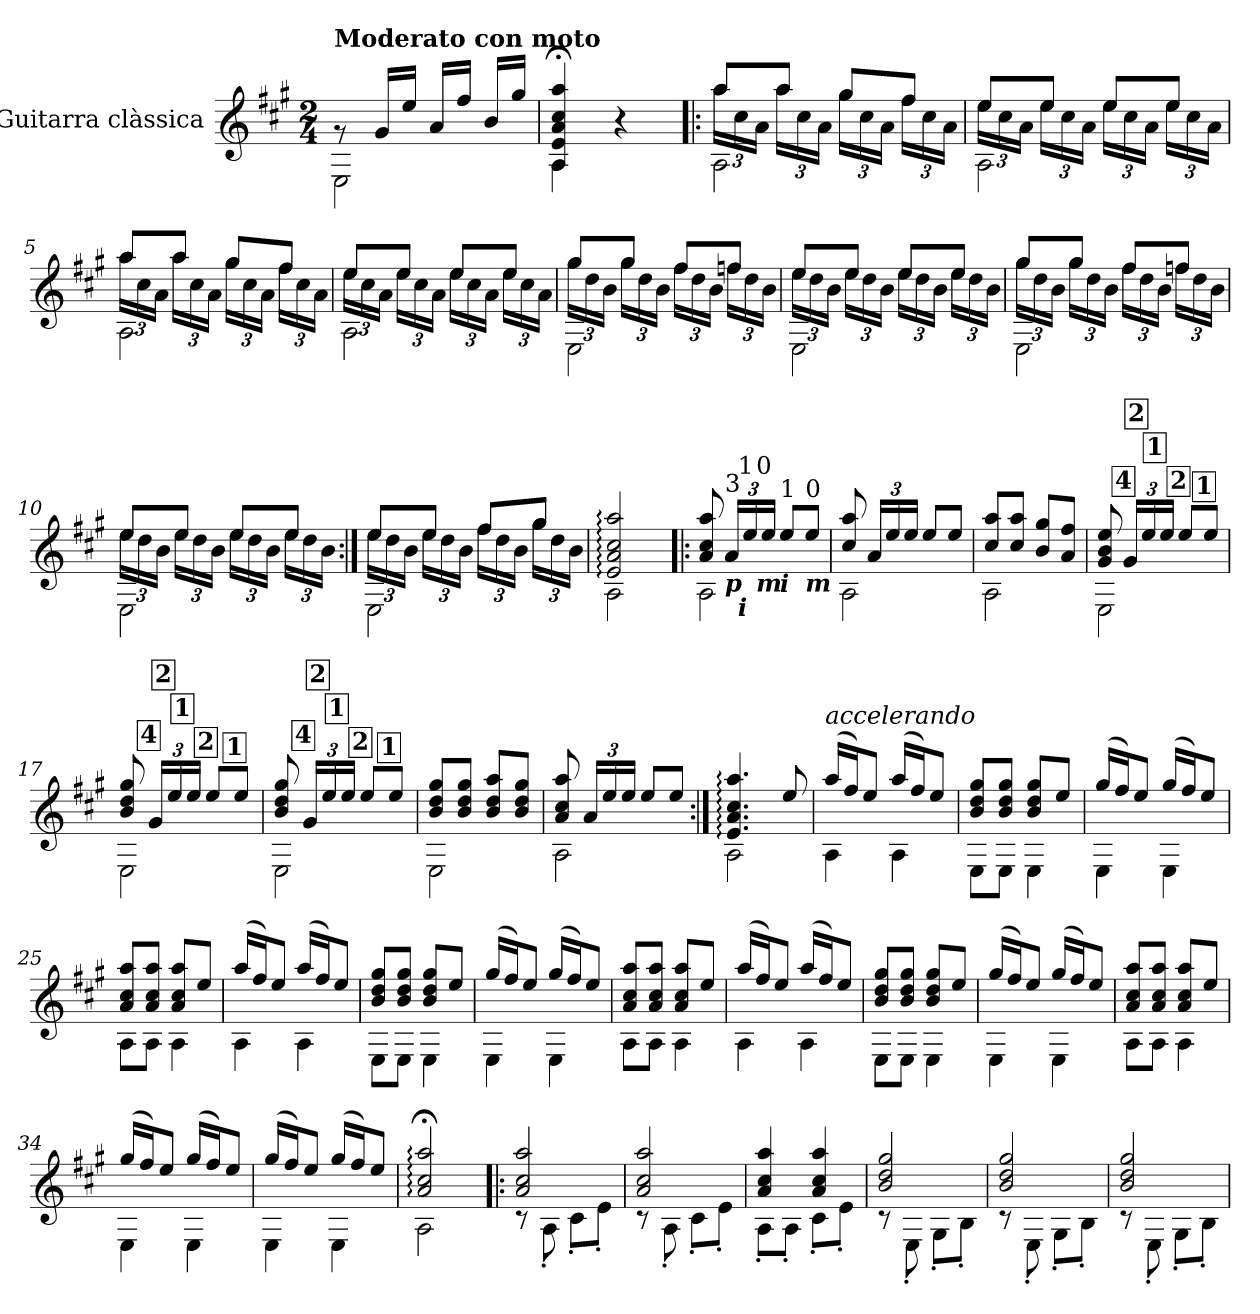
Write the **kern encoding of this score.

**kern
*part1
*staff1
*I"Guitarra clàssica
*clefG2
*ITrd7c12
*k[f#c#g#]
*A:
*M2/4
*MM60
=1
*^
!LO:TX:a:B:t=Moderato con moto	!
8rg	2EE\
16G#/LL	.
16e/JJ	.
16A/LL	.
16f#/JJ	.
16B/LL	.
16g#/JJ	.
=2	=2
4AA/;< 4E/;< 4A/;< 4c#/;< 4a/;<	4AA\
4r	4rcyy
=3!|:	=3!|:
*	*Xbrackettup
*	*^
8a/L	24a\LL	2AA\
.	24c#\	.
.	24A\JJ	.
8a/J	24a\LL	.
.	24c#\	.
.	24A\JJ	.
8g#/L	24g#\LL	.
.	24c#\	.
.	24A\JJ	.
8f#/J	24f#\LL	.
.	24c#\	.
.	24A\JJ	.
=4	=4	=4
8e/L	24e\LL	2AA\
.	24c#\	.
.	24A\JJ	.
8e/J	24e\LL	.
.	24c#\	.
.	24A\JJ	.
8e/L	24e\LL	.
.	24c#\	.
.	24A\JJ	.
8e/J	24e\LL	.
.	24c#\	.
.	24A\JJ	.
!!LO:LB:g=z	!!	!!
=5	=5	=5
8a/L	24a\LL	2AA\
.	24c#\	.
.	24A\JJ	.
8a/J	24a\LL	.
.	24c#\	.
.	24A\JJ	.
8g#/L	24g#\LL	.
.	24c#\	.
.	24A\JJ	.
8f#/J	24f#\LL	.
.	24c#\	.
.	24A\JJ	.
=6	=6	=6
8e/L	24e\LL	2AA\
.	24c#\	.
.	24A\JJ	.
8e/J	24e\LL	.
.	24c#\	.
.	24A\JJ	.
8e/L	24e\LL	.
.	24c#\	.
.	24A\JJ	.
8e/J	24e\LL	.
.	24c#\	.
.	24A\JJ	.
=7	=7	=7
8g#/L	24g#\LL	2EE\
.	24d\	.
.	24B\JJ	.
8g#/J	24g#\LL	.
.	24d\	.
.	24B\JJ	.
8f#/L	24f#\LL	.
.	24d\	.
.	24B\JJ	.
8fn/J	24f\LL	.
.	24d\	.
.	24B\JJ	.
!!LO:LB:g=z	!!	!!
=8	=8	=8
8e/L	24e\LL	2EE\
.	24d\	.
.	24B\JJ	.
8e/J	24e\LL	.
.	24d\	.
.	24B\JJ	.
8e/L	24e\LL	.
.	24d\	.
.	24B\JJ	.
8e/J	24e\LL	.
.	24d\	.
.	24B\JJ	.
=9	=9	=9
8g#/L	24g#\LL	2EE\
.	24d\	.
.	24B\JJ	.
8g#/J	24g#\LL	.
.	24d\	.
.	24B\JJ	.
8f#/L	24f#\LL	.
.	24d\	.
.	24B\JJ	.
8fn/J	24f\LL	.
.	24d\	.
.	24B\JJ	.
=10	=10	=10
8e/L	24e\LL	2EE\
.	24d\	.
.	24B\JJ	.
8e/J	24e\LL	.
.	24d\	.
.	24B\JJ	.
8e/L	24e\LL	.
.	24d\	.
.	24B\JJ	.
8e/J	24e\LL	.
.	24d\	.
.	24B\JJ	.
!!LO:LB:g=z	!!	!!
=11:|!	=11:|!	=11:|!
8e/L	24e\LL	2EE\
.	24d\	.
.	24B\JJ	.
8e/J	24e\LL	.
.	24d\	.
.	24B\JJ	.
8f#/L	24f#\LL	.
.	24d\	.
.	24B\JJ	.
8g#/J	24g#\LL	.
.	24d\	.
.	24B\JJ	.
*	*v	*v
=12	=12
2E/: 2A/: 2c#/: 2a/:	2AA\
=13!|:	=13!|:
!!LO:REH:place=s1:a:fs=8:t=1:qo=1.5	!!
!!LO:REH:place=s1:a:fs=8:t=2:qo=1	!!
!!LO:REH:place=s1:a:fs=8:t=1:qo=0.8333333333333334	!!
!!LO:REH:place=s1:a:fs=8:t=2:qo=0.6666666666666666	!!
!!LO:REH:place=s1:a:fs=8:t=4:qo=0.5	!!
*MM72	*
8A/ 8c#/ 8a/	2AA\
!LO:TX:a:t=3	!
!LO:TX:b:Bi:t=p	!
24A/LL	.
!LO:TX:a:t=1	!
!LO:TX:b:Bi:t=i	!
24e/	.
!LO:TX:a:t=0	!
!LO:TX:b:Bi:t=m	!
24e/JJ	.
!LO:TX:a:t=1	!
!LO:TX:b:Bi:t=i	!
8e/L	.
!LO:TX:a:t=0	!
!LO:TX:b:Bi:t=m	!
8e/J	.
=14	=14
8c#/ 8a/	2AA\
24A/LL	.
24e/	.
24e/JJ	.
8e/L	.
8e/J	.
=15	=15
8c#/ 8a/L	2AA\
8c#/ 8a/J	.
8B/ 8g#/L	.
8A/ 8f#/J	.
!!LO:REH:place=s1:a:fs=8:t=1:qo=1.5	!!
!!LO:REH:place=s1:a:fs=8:t=2:qo=1	!!
!!LO:REH:place=s1:a:fs=8:t=1:qo=0.8333333333333334	!!
!!LO:REH:place=s1:a:fs=8:t=2:qo=0.6666666666666666	!!
!!LO:REH:place=s1:a:fs=8:t=4:qo=0.5	!!
=16	=16
8G#/ 8B/ 8e/	2EE\
24G#/LL	.
24e/	.
24e/JJ	.
8e/L	.
8e/J	.
!!LO:LB:g=z	!!
!!LO:REH:place=s1:a:fs=8:t=1:qo=1.5	!!
!!LO:REH:place=s1:a:fs=8:t=2:qo=1	!!
!!LO:REH:place=s1:a:fs=8:t=1:qo=0.8333333333333334	!!
!!LO:REH:place=s1:a:fs=8:t=2:qo=0.6666666666666666	!!
!!LO:REH:place=s1:a:fs=8:t=4:qo=0.5	!!
=17	=17
8B/ 8d/ 8g#/	2EE\
24G#/LL	.
24e/	.
24e/JJ	.
8e/L	.
8e/J	.
!!LO:REH:place=s1:a:fs=8:t=1:qo=1.5	!!
!!LO:REH:place=s1:a:fs=8:t=2:qo=1	!!
!!LO:REH:place=s1:a:fs=8:t=1:qo=0.8333333333333334	!!
!!LO:REH:place=s1:a:fs=8:t=2:qo=0.6666666666666666	!!
!!LO:REH:place=s1:a:fs=8:t=4:qo=0.5	!!
=18	=18
8B/ 8d/ 8g#/	2EE\
24G#/LL	.
24e/	.
24e/JJ	.
8e/L	.
8e/J	.
=19	=19
8B/ 8d/ 8g#/L	2EE\
8B/ 8d/ 8g#/J	.
8B/ 8d/ 8a/L	.
8B/ 8d/ 8g#/J	.
=20	=20
8A/ 8c#/ 8a/	2AA\
24A/LL	.
24e/	.
24e/JJ	.
8e/L	.
8e/J	.
=21:|!	=21:|!
*MM55	*
4.E/: 4.A/: 4.c#/: 4.a/:	2AA\
8e/	.
=22	=22
!LO:TX:a:i:t=accelerando	!
(16a/LL	4AA\
16f#/J)	.
8e/J	.
(16a/LL	4AA\
16f#/J)	.
8e/J	.
!!LO:PB:g=z	!!
=23	=23
*MM60	*
8B/ 8d/ 8g#/L	8EE\L
8B/ 8d/ 8g#/J	8EE\J
8B/ 8d/ 8g#/L	4EE\
8e/J	.
=24	=24
*MM70	*
(16g#/LL	4EE\
16f#/J)	.
8e/J	.
(16g#/LL	4EE\
16f#/J)	.
8e/J	.
=25	=25
*MM80	*
8A/ 8c#/ 8a/L	8AA\L
8A/ 8c#/ 8a/J	8AA\J
8A/ 8c#/ 8a/L	4AA\
8e/J	.
=26	=26
*MM90	*
(16a/LL	4AA\
16f#/J)	.
8e/J	.
(16a/LL	4AA\
16f#/J)	.
8e/J	.
=27	=27
*MM95	*
8B/ 8d/ 8g#/L	8EE\L
8B/ 8d/ 8g#/J	8EE\J
8B/ 8d/ 8g#/L	4EE\
8e/J	.
=28	=28
*MM100	*
(16g#/LL	4EE\
16f#/J)	.
8e/J	.
(16g#/LL	4EE\
16f#/J)	.
8e/J	.
=29	=29
*MM105	*
8A/ 8c#/ 8a/L	8AA\L
8A/ 8c#/ 8a/J	8AA\J
8A/ 8c#/ 8a/L	4AA\
8e/J	.
!!LO:LB:g=z	!!
=30	=30
*MM110	*
(16a/LL	4AA\
16f#/J)	.
8e/J	.
(16a/LL	4AA\
16f#/J)	.
8e/J	.
=31	=31
*MM115	*
8B/ 8d/ 8g#/L	8EE\L
8B/ 8d/ 8g#/J	8EE\J
8B/ 8d/ 8g#/L	4EE\
8e/J	.
=32	=32
*MM120	*
(16g#/LL	4EE\
16f#/J)	.
8e/J	.
(16g#/LL	4EE\
16f#/J)	.
8e/J	.
=33	=33
8A/ 8c#/ 8a/L	8AA\L
8A/ 8c#/ 8a/J	8AA\J
8A/ 8c#/ 8a/L	4AA\
8e/J	.
=34	=34
(16g#/LL	4EE\
16f#/J)	.
8e/J	.
(16g#/LL	4EE\
16f#/J)	.
8e/J	.
=35	=35
(16g#/LL	4EE\
16f#/J)	.
8e/J	.
(16g#/LL	4EE\
16f#/J)	.
8e/J	.
=36	=36
2A/;<: 2c#/;<: 2a/;<:	2AA\
!!LO:LB:g=z	!!
=37!|:	=37!|:
*MM100	*
2A/ 2c#/ 2a/	8rc
.	8AA'\
.	8C#'\L
.	8E'\J
=38	=38
2A/ 2c#/ 2a/	8rc
.	8AA'\
.	8C#'\L
.	8E'\J
=39	=39
4A/ 4c#/ 4a/	8AA'\L
.	8AA'\J
4A/ 4c#/ 4a/	8C#'\L
.	8E'\J
=40	=40
2B/ 2d/ 2g#/	8rc
.	8EE'\
.	8GG#'\L
.	8BB'\J
=41	=41
2B/ 2d/ 2g#/	8rc
.	8EE'\
.	8GG#'\L
.	8BB'\J
=42	=42
2B/ 2d/ 2g#/	8rc
.	8EE'\
.	8GG#'\L
.	8BB'\J
*v	*v
=
*-
